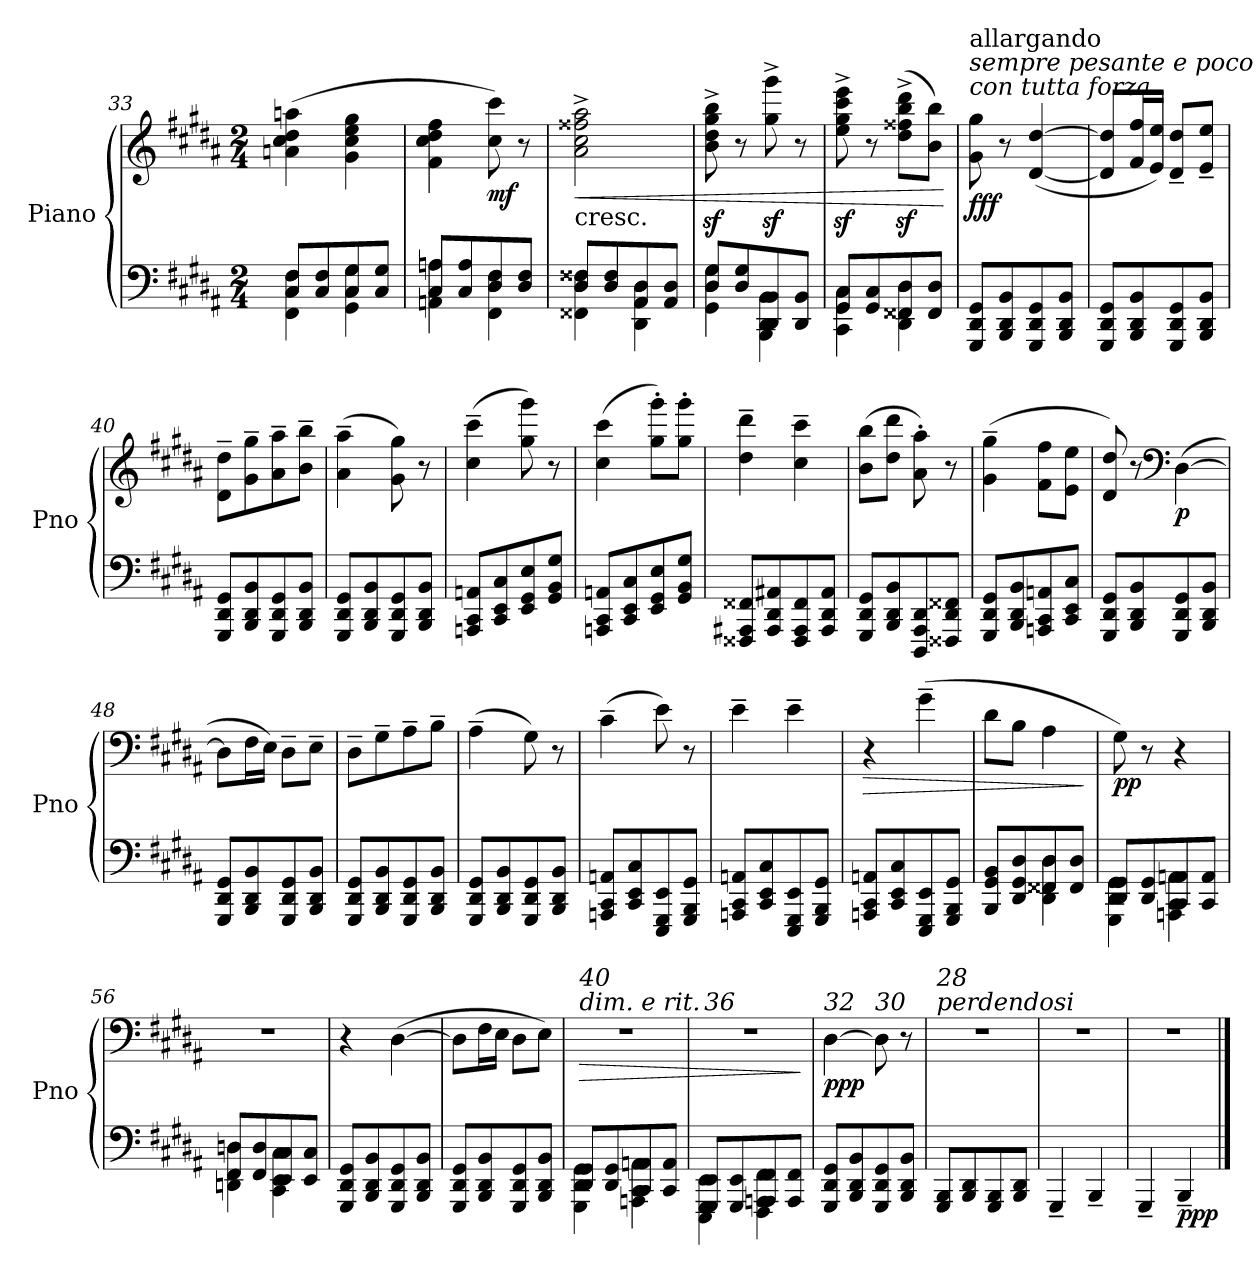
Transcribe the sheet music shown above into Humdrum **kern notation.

**kern	**kern	**dynam
*part1	*part1	*part1
*staff2	*staff1	*staff1/2
*I"Piano	*	*
*I'Pno	*	*
*clefF4	*clefG2	*
*k[f#c#g#d#a#]	*k[f#c#g#d#a#]	*
*M2/4	*M2/4	*
=33	=33	=33
*^	*	*
8C#/ 8F#/L	4FF#\ 4C#\ 4F#\	(4an\ 4cc#\ 4dd#\ 4aan\	.
8C#/ 8F#/	.	.	.
8C#/ 8G#/	4GG#\ 4C#\ 4G#\	4g#\ 4cc#\ 4ee\ 4gg#\	.
8C#/ 8G#/J	.	.	.
=34	=34	=34	=34
8C#/ 8An/L	4AAn\ 4C#\ 4A\	4f#\ 4cc#\ 4dd#\ 4ff#\	.
8C#/ 8A/	.	.	.
!	!	!	!LO:DY:b
8D#/ 8F#/	4FF#\ 4D#\ 4F#\	8cc#\ 8ccc#\)	mf
8D#/ 8F#/J	.	8r	.
=35	=35	=35	=35
!	!	!LO:TX:b:t=cresc.	!
!	!	!	!LO:HP:b
8D#/ 8F##X/L	4FF##X\ 4D#\ 4F##\	2a#\^ 2cc#\^ 2ff##X\^ 2aa#\^	<
8D#/ 8F##/	.	.	.
8AA#/ 8D#/	4DD#\ 4AA#\ 4D#\	.	.
8AA#/ 8D#/J	.	.	.
=36	=36	=36	=36
8D#/ 8G#/L	4GG#\ 4D#\ 4G#\	8b\z<^ 8dd#\z<^ 8gg#\z<^ 8bb\z<^	.
8D#/ 8G#/	.	8r	.
8DD#/ 8BB/	4BBB\ 4DD#\ 4BB\	8gg#\z<^ 8ggg#\z<^	.
8DD#/ 8BB/J	.	8r	.
=37	=37	=37	=37
8GG#/ 8C#/L	4CC#\ 4GG#\ 4C#\	8ee\z<^ 8gg#\z<^ 8ccc#\z<^ 8eee\z<^	.
8GG#/ 8C#/	.	8r	.
8FF##X/ 8D#/	4DD#\ 4FF##\ 4D#\	(8dd#\z<^ 8ff##X\z<^ 8bb\z<^ 8ddd#\z<^L	.
8FF##/ 8D#/J	.	8b\ 8bb\J)	.
*v	*v	*	*
.	.	[
=38	=38	=38
!	!LO:TX:a:i:t=con tutta forza	!
!	!LO:TX:a:i:t=sempre pesante e poco	!
!	!LO:TX:a:t=allargando	!
!	!	!LO:DY:b
8GGG#/ 8DD#/ 8GG#/L	8g#\ 8gg#\	fff
8BBB/ 8DD#/ 8BB/	8r	.
8GGG#/ 8DD#/ 8GG#/	([4d#/ [4dd#/	.
8BBB/ 8DD#/ 8BB/J	.	.
=39	=39	=39
8GGG#/ 8DD#/ 8GG#/L	8d#/] 8dd#/]L	.
8BBB/ 8DD#/ 8BB/	16f#/ 16ff#/L	.
.	16e/ 16ee/JJ)	.
8GGG#/ 8DD#/ 8GG#/	8d#/~ 8dd#/~L	.
8BBB/ 8DD#/ 8BB/J	8e/~ 8ee/~J	.
!!LO:PB:g=z
=40	=40	=40
8GGG#/ 8DD#/ 8GG#/L	8d#\~ 8dd#\~L	.
8BBB/ 8DD#/ 8BB/	8g#\~ 8gg#\~	.
8GGG#/ 8DD#/ 8GG#/	8a#\~ 8aa#\~	.
8BBB/ 8DD#/ 8BB/J	8b\~ 8bb\~J	.
=41	=41	=41
8GGG#/ 8DD#/ 8GG#/L	(4a#\~ 4aa#\~	.
8BBB/ 8DD#/ 8BB/	.	.
8GGG#/ 8DD#/ 8GG#/	8g#\ 8gg#\)	.
8BBB/ 8DD#/ 8BB/J	8r	.
=42	=42	=42
8AAAn/ 8CC#/ 8AAn/L	(4cc#\~ 4ccc#\~	.
8CC#/ 8EE/ 8C#/	.	.
8EE/ 8GG#/ 8E/	8gg#\ 8ggg#\)	.
8GG#/ 8BB/ 8G#/J	8r	.
=43	=43	=43
8AAAn/ 8CC#/ 8AAn/L	(4cc#\ 4ccc#\	.
8CC#/ 8EE/ 8C#/	.	.
8EE/ 8GG#/ 8E/	8gg#\' 8ggg#\'L)	.
8GG#/ 8BB/ 8G#/J	8gg#\' 8ggg#\'J	.
=44	=44	=44
8FFF##X/ 8AAA#X/ 8FF##X/L	4dd#\~ 4ddd#\~	.
8AAA#/ 8DD#/ 8AA#X/	.	.
8FFF##/ 8AAA#/ 8FF##/	4cc#\~ 4ccc#\~	.
8AAA#/ 8DD#/ 8AA#/J	.	.
=45	=45	=45
8GGG#/ 8DD#/ 8GG#/L	(8b\ 8bb\L	.
8BBB/ 8DD#/ 8BB/	8dd#\ 8ddd#\J	.
8DDD#/ 8AAA#/ 8DD#/	8a#\' 8aa#\')	.
8FFF##X/ 8DD#/ 8FF##X/J	8r	.
=46	=46	=46
8GGG#/ 8DD#/ 8GG#/L	(4g#\~ 4gg#\~	.
8BBB/ 8DD#/ 8BB/	.	.
8AAAn/ 8CC#/ 8AAn/	8f#\ 8ff#\L	.
8CC#/ 8EE/ 8C#/J	8e\ 8ee\J	.
!!LO:LB:g=z
=47	=47	=47
8GGG#/ 8DD#/ 8GG#/L	8d#/ 8dd#/)	.
8BBB/ 8DD#/ 8BB/	8r	.
*	*clefF4	*
!	!	!LO:DY:b
8GGG#/ 8DD#/ 8GG#/	([4D#\	p
8BBB/ 8DD#/ 8BB/J	.	.
=48	=48	=48
8GGG#/ 8DD#/ 8GG#/L	8D#\L]	.
8BBB/ 8DD#/ 8BB/	16F#\L	.
.	16E\JJ)	.
8GGG#/ 8DD#/ 8GG#/	8D#~\L	.
8BBB/ 8DD#/ 8BB/J	8E~\J	.
=49	=49	=49
8GGG#/ 8DD#/ 8GG#/L	8D#~\L	.
8BBB/ 8DD#/ 8BB/	8G#~\	.
8GGG#/ 8DD#/ 8GG#/	8A#~\	.
8BBB/ 8DD#/ 8BB/J	8B~\J	.
=50	=50	=50
8GGG#/ 8DD#/ 8GG#/L	(4A#~\	.
8BBB/ 8DD#/ 8BB/	.	.
8GGG#/ 8DD#/ 8GG#/	8G#\)	.
8BBB/ 8DD#/ 8BB/J	8r	.
=51	=51	=51
8AAAn/ 8CC#/ 8AAn/L	(4c#~\	.
8CC#/ 8EE/ 8C#/	.	.
8EEE/ 8GGG#/ 8EE/	8e\)	.
8GGG#/ 8BBB/ 8GG#/J	8r	.
=52	=52	=52
8AAAn/ 8CC#/ 8AAn/L	4e~\	.
8CC#/ 8EE/ 8C#/	.	.
8EEE/ 8GGG#/ 8EE/	4e~\	.
8GGG#/ 8BBB/ 8GG#/J	.	.
=53	=53	=53
!	!	!LO:HP:b
8AAAn/ 8CC#/ 8AAn/L	4r	>
8CC#/ 8EE/ 8C#/	.	.
8EEE/ 8GGG#/ 8EE/	(4g#~\	.
8GGG#/ 8BBB/ 8GG#/J	.	.
=54	=54	=54
*^	*	*
8BBB/ 8GG#/ 8BB/L	4ryy	8d#\L	.
8DD#/ 8GG#/ 8D#/	.	8B\J	.
8FF##X/ 8D#/	4DD#\ 4FF##\ 4D#\	4A#\	.
8FF##/ 8D#/J	.	.	.
*v	*v	*	*
.	.	]
!!LO:LB:g=z
=55	=55	=55
*^	*	*
!	!	!	!LO:DY:b
8DD#/ 8GG#/L	4GGG#\ 4DD#\ 4GG#\	8G#\)	pp
8DD#/ 8GG#/	.	8r	.
8CC#/ 8AAn/	4AAAn\ 4CC#\ 4AA\	4r	.
8CC#/ 8AA/J	.	.	.
=56	=56	=56	=56
8FF#/ 8Dn/L	4DDn\ 4FF#\ 4D\	2r	.
8FF#/ 8D/	.	.	.
8EE/ 8C#/	4CC#\ 4EE\ 4C#\	.	.
8EE/ 8C#/J	.	.	.
*v	*v	*	*
=57	=57	=57
8GGG#/ 8DD#/ 8GG#/L	4r	.
8BBB/ 8DD#/ 8BB/	.	.
8GGG#/ 8DD#/ 8GG#/	([4D#\	.
8BBB/ 8DD#/ 8BB/J	.	.
=58	=58	=58
8GGG#/ 8DD#/ 8GG#/L	8D#\L]	.
8BBB/ 8DD#/ 8BB/	16F#\L	.
.	16E\JJ	.
8GGG#/ 8DD#/ 8GG#/	8D#\L	.
8BBB/ 8DD#/ 8BB/J	8E\J)	.
=59	=59	=59
*^	*	*
!	!	!LO:TX:a:i:t=dim. e rit.	!
!	!	!LO:TX:a:i:t=40	!
!	!	!	!LO:HP:b
8DD#/ 8GG#/L	4GGG#\ 4DD#\ 4GG#\	2r	>
8DD#/ 8GG#/	.	.	.
8CC#/ 8AAn/	4AAAn\ 4CC#\ 4AA\	.	.
8CC#/ 8AA/J	.	.	.
=60	=60	=60	=60
!	!	!LO:TX:a:i:t=36	!
8GGG#/ 8EE/L	4EEE\ 4GGG#\ 4EE\	2r	.
8GGG#/ 8EE/	.	.	.
8AAAn/ 8FF#/	4FFF#\ 4AAA\ 4FF#\	.	.
8AAA/ 8FF#/J	.	.	.
*v	*v	*	*
.	.	]
=61	=61	=61
!	!LO:TX:a:i:t=32	!
!	!	!LO:DY:b
8GGG#/ 8DD#/ 8GG#/L	[4D#\	ppp
8BBB/ 8DD#/ 8BB/	.	.
!	!LO:TX:a:i:t=30	!
8GGG#/ 8DD#/ 8GG#/	8D#\]	.
8BBB/ 8DD#/ 8BB/J	8r	.
=62	=62	=62
!	!LO:TX:a:i:t=perdendosi	!
!	!LO:TX:a:i:t=28	!
8GGG#/ 8BBB/L	2r	.
8BBB/ 8DD#/	.	.
8GGG#/ 8BBB/	.	.
8BBB/ 8DD#/J	.	.
=63	=63	=63
4GGG#~/	2r	.
4BBB~/	.	.
=64	=64	=64
4GGG#~/	2r	.
!	!	!LO:DY:b=2
4BBB~/	.	ppp
==	==	==
*-	*-	*-
